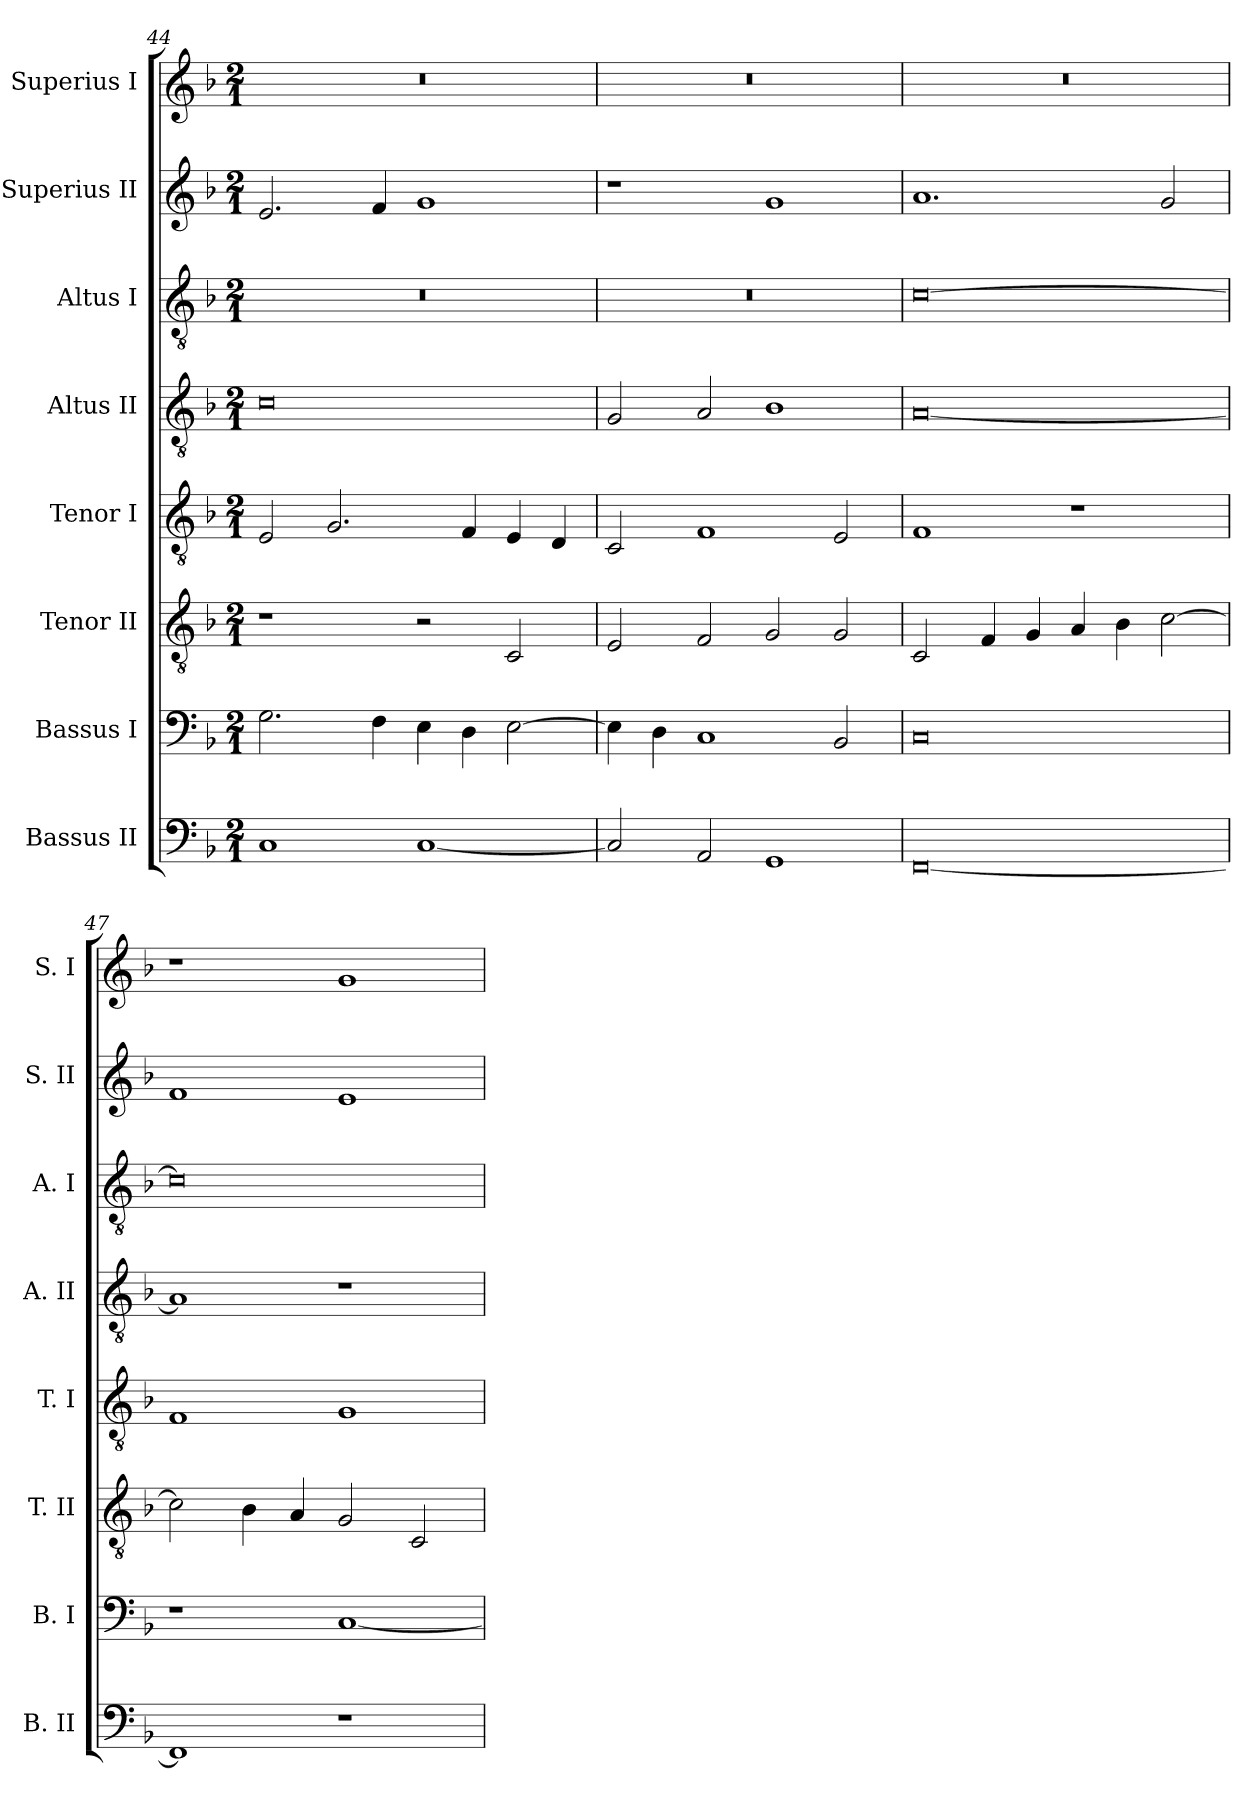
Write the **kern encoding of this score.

**kern	**kern	**kern	**kern	**kern	**kern	**kern	**kern
*part8	*part7	*part6	*part5	*part4	*part3	*part2	*part1
*staff8	*staff7	*staff6	*staff5	*staff4	*staff3	*staff2	*staff1
*I"Bassus II	*I"Bassus I	*I"Tenor II	*I"Tenor I	*I"Altus II	*I"Altus I	*I"Superius II	*I"Superius I
*I'B. II	*I'B. I	*I'T. II	*I'T. I	*I'A. II	*I'A. I	*I'S. II	*I'S. I
*clefF4	*clefF4	*clefGv2	*clefGv2	*clefGv2	*clefGv2	*clefG2	*clefG2
*k[b-]	*k[b-]	*k[b-]	*k[b-]	*k[b-]	*k[b-]	*k[b-]	*k[b-]
*F:	*F:	*F:	*F:	*F:	*F:	*F:	*F:
*M2/1	*M2/1	*M2/1	*M2/1	*M2/1	*M2/1	*M2/1	*M2/1
=44	=44	=44	=44	=44	=44	=44	=44
1C	2.G	1r	2E	0c	0r	2.e	0r
.	.	.	2.G	.	.	.	.
.	4F	.	.	.	.	4f	.
[1C	4E	2r	.	.	.	1g	.
.	4D	.	4F	.	.	.	.
.	[2E	2C	4E	.	.	.	.
.	.	.	4D	.	.	.	.
=45	=45	=45	=45	=45	=45	=45	=45
2C]	4E]	2E	2C	2G	0r	1r	0r
.	4D	.	.	.	.	.	.
2AA	1C	2F	1F	2A	.	.	.
1GG	.	2G	.	1B-	.	1g	.
.	2BB-	2G	2E	.	.	.	.
=46	=46	=46	=46	=46	=46	=46	=46
[0FF	0C	2C	1F	[0A	[0c	1.a	0r
.	.	4F	.	.	.	.	.
.	.	4G	.	.	.	.	.
.	.	4A	1r	.	.	.	.
.	.	4B-	.	.	.	.	.
.	.	[2c	.	.	.	2g	.
=47	=47	=47	=47	=47	=47	=47	=47
1FF]	1r	2c]	1F	1A]	0c]	1f	1r
.	.	4B-	.	.	.	.	.
.	.	4A	.	.	.	.	.
1r	[1C	2G	1G	1r	.	1e	1g
.	.	2C	.	.	.	.	.
=	=	=	=	=	=	=	=
*-	*-	*-	*-	*-	*-	*-	*-
